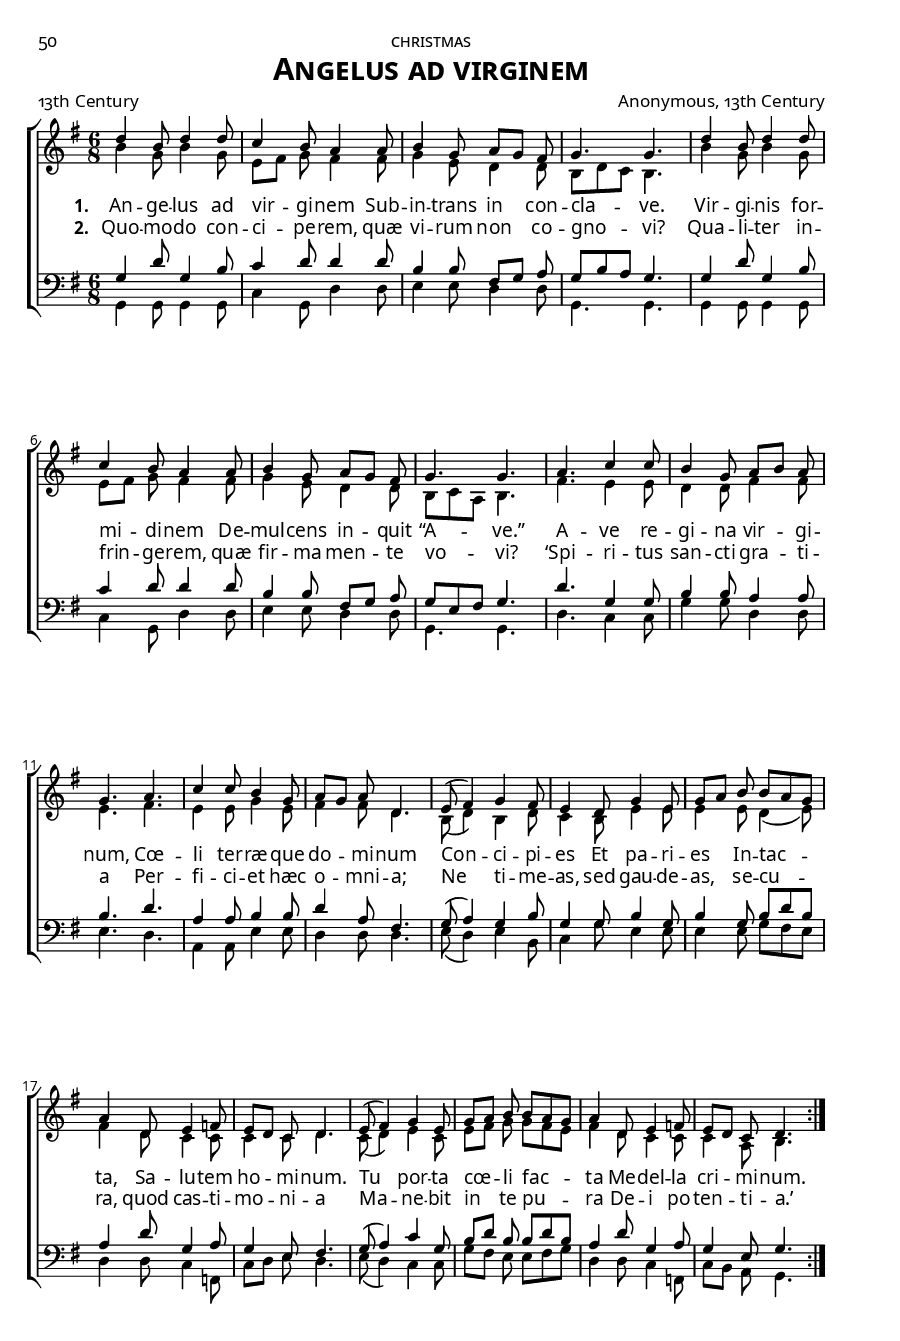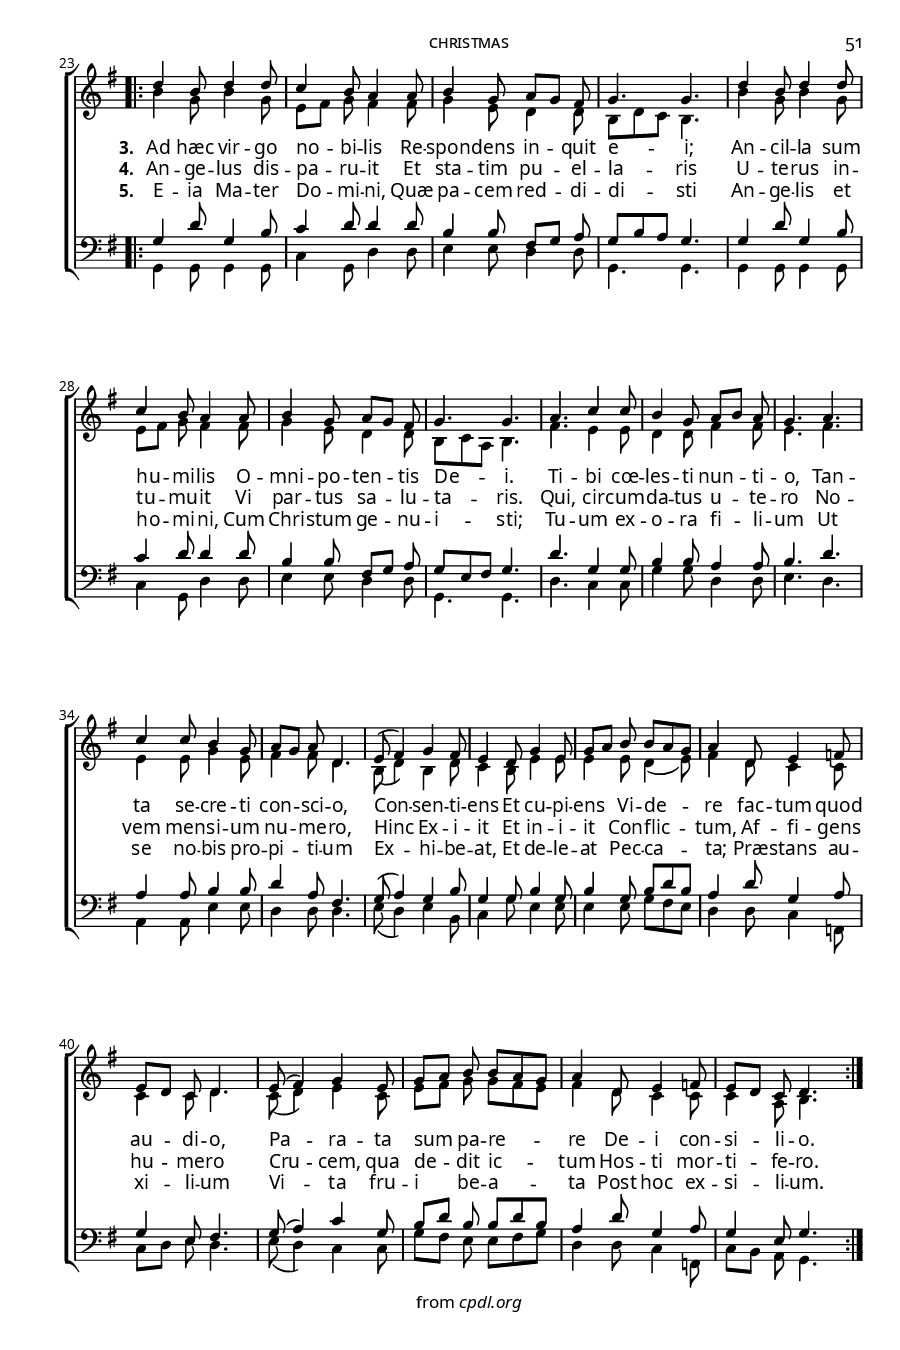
\version "2.14.2"
\include "util.ly"
\version "2.14.2"
#(set-global-staff-size 15) \paper{ #(define fonts (make-pango-font-tree "GoudyOlSt BT" "Garamond Premier Pro" "Garamond Premier Pro" (/ 15 20))) }
\header {
  title = \markup{\override #'(font-name . "Garamond Premier Pro Semibold"){ \abs-fontsize #15 \smallCapsOldStyle"Angelus ad virginem"}}
  poet = \markup\oldStyleNum"13th Century"
  composer = \markup\oldStyleNum"Anonymous, 13th Century"
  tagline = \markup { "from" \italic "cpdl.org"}
}
\paper {
  %print-all-headers = ##f
  paper-height = 9\in
  paper-width = 6\in
  indent = 0\in
  %system-system-spacing = #'((basic-distance . 10) (padding . 0))
  %system-system-spacing =
  %  #'((basic-distance . 0)
  %     (minimum-distance . 0)
  %     (padding . -0.35)
  %     (stretchability . 100))
  ragged-last-bottom = ##f
  ragged-bottom = ##f
  two-sided = ##t
  inner-margin = 0.5\in
  outer-margin = 0.25\in
  top-margin = 0.25\in
  bottom-margin = 0.25\in
  first-page-number = #050
  print-first-page-number = ##t
  headerLine = \markup{\override #'(font-name . "Garamond Premier Pro") \smallCapsOldStyle"christmas"}
  oddHeaderMarkup = \markup\fill-line{
     \override #'(font-name . "Garamond Premier Pro")\abs-fontsize #8.5
     \combine 
        \fill-line{"" \on-the-fly #print-page-number-check-first
        \oldStylePageNum""
        }
        \fill-line{\headerLine}
  }
  evenHeaderMarkup = \markup {
     \override #'(font-name . "Garamond Premier Pro")\abs-fontsize #8.5
     \combine
        \on-the-fly #print-page-number-check-first
        \oldStylePageNum""
        \fill-line{\headerLine}
  }
}
global = {
  \key g \major
  \time 6/8
  \autoBeamOff
  \override DynamicLineSpanner #'staff-padding = #0.0
  \override DynamicLineSpanner #'Y-extent = #'(-1 . 1)
}

sopMusic = \relative c'' {
  \repeat volta 2 {
    d4 b8 d4 d8 |
    c4 b8 a4 a8 |
    b4 g8 a[ g] fis |
    g4. g |
    d'4 b8 d4 d8 |
    
    c4 b8 a4 a8 |
    b4 g8 a[ g] fis |
    g4. g |
    a c4 c8 |
    b4 g8 a[ b] a |
    g4. a |
    
    %page2
    c4 c8 b4 g8 |
    a[ g] a d,4. |
    e8( fis4) g fis8 |
    e4 d8 g4 e8 |
    g[ a] b b[ a g] |
    a4 d,8 e4 f8 |
    
    e[ d] c d4. |
    e8( fis4) g e8 |
    g[ a] b b[ a g] |
    a4 d,8 e4 f8 |
    e[ d] c d4. \break
  }
}
sopWords = \lyricmode {
  
}

altoMusic = \relative c'' {
  b4 g8 b4 g8 |
  e8[ fis] g8 fis4 fis8 |
  g4 e8 d4 d8 |
  b[ d c] b4. |
  
  b'4 g8 b4 g8 |
  e8[ fis] g8 fis4 fis8 |
  g4 e8 d4 d8 |
  b[ c a] b4. |
  
  fis'4. e4 e8 |
  d4 d8 fis4 fis8 |
  e4. fis |
  e4 e8 g4 e8 |
  fis4 fis8 d4. |
  
  b8( d4) b4 d8 |
  c4 b8 e4 e8 |
  e4 e8 d4( e8) |
  fis4 d8 c4 c8 |
  c4 c8 d4. |
  
  c8( d4) e4 c8 |
  e8[ fis] g g[ fis e] |
  fis4 d8 c4 c8 |
  c4 a8 b4.
}
altoWords = \lyricmode {
  \dropLyricsIX
  \set stanza = #"1. "
  An -- ge -- lus ad vir -- gi -- nem
      Sub -- in -- trans in con -- cla -- ve.
  Vir -- gi -- nis for -- mi -- di -- nem
      De -- mul -- cens in -- quit “A -- ve.”
  A -- ve re -- gi -- na vir -- gi -- num,
  Cœ -- li ter -- ræ -- que do -- mi -- num
      Con -- ci -- pi -- es
      Et pa -- ri -- es
      In -- tac -- ta,
      Sa -- lu -- tem ho -- mi -- num.
      Tu por -- ta cœ -- li fac -- ta
      Me -- del -- la cri -- mi -- num.
      
  \set stanza = #"3. "
  Ad hæc vir -- go no -- bi -- lis
      Re -- spon -- dens in -- quit e -- i;
  An -- cil -- la sum hu -- mi -- lis
      O -- mni -- po -- ten -- tis De -- i.
  Ti -- bi cœ -- les -- ti nun -- ti -- o,
  Tan -- ta se -- cre -- ti con -- sci -- o,
      Con -- sen -- ti -- ens
      Et cu -- pi -- ens
      Vi -- de -- re
      fac -- tum quod au -- di -- o,
      Pa -- ra -- ta sum pa -- re -- re
      De -- i con -- si -- li -- o.
}
altoWordsII = \lyricmode {
  \dropLyricsIX
%\markup\italic
  \set stanza = #"2. "
  Quo -- mo -- do con -- ci -- pe -- rem,
      quæ vi -- rum non co -- gno -- vi?
  Qua -- li -- ter in -- frin -- ge -- rem,
      quæ fir -- ma men -- te vo -- vi?
  ‘Spi -- ri -- tus san -- cti gra -- ti -- a
  Per -- fi -- ci -- et hæc o -- mni -- a;
      Ne ti -- me -- as,
      sed gau -- de -- as,
      se -- cu -- ra,
      quod cas -- ti -- mo -- ni -- a
      Ma -- ne -- bit in te pu -- ra
      De -- i po -- ten -- ti -- a.’
      
  \set stanza = #"4. "
  An -- ge -- lus dis -- pa -- ru -- it
      Et sta -- tim pu -- el -- la -- ris
  U -- te -- rus in -- tu -- mu -- it
      Vi par -- tus sa -- lu -- ta -- ris.
  Qui, cir -- cum -- da -- tus u -- te -- ro
  No -- vem men -- si -- um nu -- me -- ro,
      Hinc Ex -- i -- it
      Et in -- i -- it
      Con -- flic -- tum,
      Af -- fi -- gens hu -- me -- ro
      Cru -- cem, qua de -- dit ic -- tum
      Hos -- ti mor -- ti -- fe -- ro.
}
altoWordsIII = \lyricmode {
  \dropLyricsIX
  \repeat unfold 74 \skip1
  \set stanza = #"5. "
  E -- ia Ma -- ter Do -- mi -- ni,
      Quæ pa -- cem red -- di -- di -- sti
  An -- ge -- lis et ho -- mi -- ni,
      Cum Chri -- stum ge -- nu -- i -- sti;
  Tu -- um ex -- o -- ra fi -- li -- um
  Ut se no -- bis pro -- pi -- ti -- um
      Ex -- hi -- be -- at,
      Et de -- le -- at
      Pec -- ca -- ta;
      Præ -- stans au -- xi -- li -- um
      Vi -- ta fru -- i be -- a -- ta
      Post hoc ex -- si -- li -- um.
}
altoWordsIV = \lyricmode {
}
altoWordsV = \lyricmode {
}
altoWordsVI = \lyricmode {
  \set stanza = #"6. "
  \set ignoreMelismata = ##t
}
tenorMusic = \relative c' {
  g4 d'8 g,4 b8 |
  c4 d8 d4 d8 |
  b4 b8 fis8[ g] a8 |
  g[ b a] g4. |
  
  g4 d'8 g,4 b8 |
  c4 d8 d4 d8 |
  b4 b8 fis8[ g] a8 |
  g[ e fis] g4. |
  
  d'4. g,4 g8 |
  b4 b8 a4 a8 |
  b4. d |
  a4 a8 b4 b8 |
  d4 a8 fis4. |
  
  g8( a4) g4 b8 |
  g4 g8 b4 g8 |
  b4 g8 b[ d b] |
  a4 d8 g,4 a8 |
  g4 e8 fis4. |
  
  g8( a4) c4 g8 |
  b[ d] b b[ d b] |
  a4 d8 g,4 a8 |
  g4 e8 g4.
}
tenorWords = \lyricmode {

}

bassMusic = \relative c {
  g4 g8 g4 g8 |
  c4 g8 d'4 d8 |
  e4 e8 d4 d8 |
  g,4. g |
  
  g4 g8 g4 g8 |
  c4 g8 d'4 d8 |
  e4 e8 d4 d8 |
  g,4. g |
  
  d'4. c4 c8 |
  g'4 g8 d4 d8 |
  e4. d |
  a4 a8 e'4 e8 |
  d4 d8 d4. |
  
  e8( d4) e4 b8 |
  c4 g'8 e4 e8 |
  e4 e8 g[ fis e] |
  d4 d8 c4 f,8 |
  c'[ d] e d4. |
  
  e8( d4) c4 c8 |
  g'[ fis] e e[ fis g] |
  d4 d8 c4 f,8 |
  c'[ b] a g4.
}
bassWords = \lyricmode {

}

pianoRH = \relative c' {
  
}
pianoLH = \relative c' {
  
}

\score {
  <<
   \new ChoirStaff <<
    \new Staff = women <<
      \new Voice = "sopranos" { \voiceOne << \global \repeat unfold 2 \sopMusic >> }
      \new Voice = "altos" { \voiceTwo << \global \repeat unfold 2 \altoMusic >> }
    >>
    \new Lyrics \with { alignAboveContext = #"women" \override VerticalAxisGroup #'nonstaff-relatedstaff-spacing = #'((basic-distance . 1))} \lyricsto "sopranos" \sopWords
    \new Lyrics = "altosVI"  \with { alignBelowContext = #"women" } \lyricsto "altos" \altoWordsVI
    \new Lyrics = "altosV"  \with { alignBelowContext = #"women" } \lyricsto "altos" \altoWordsV
    \new Lyrics = "altosIV"  \with { alignBelowContext = #"women" } \lyricsto "altos" \altoWordsIV
    \new Lyrics = "altosIII"  \with { alignBelowContext = #"women" } \lyricsto "altos" \altoWordsIII
    \new Lyrics = "altosII"  \with { alignBelowContext = #"women" } \lyricsto "altos" \altoWordsII
    \new Lyrics = "altos"  \with { alignBelowContext = #"women" \override VerticalAxisGroup #'nonstaff-relatedstaff-spacing = #'((padding . -0.4))} \lyricsto "altos" \altoWords
   \new Staff = men <<
      \clef bass
      \new Voice = "tenors" { \voiceOne << \global \repeat unfold 2 \tenorMusic >> }
      \new Voice = "basses" { \voiceTwo << \global \repeat unfold 2 \bassMusic >> }
    >>
    \new Lyrics \with { alignAboveContext = #"men" \override VerticalAxisGroup #'nonstaff-relatedstaff-spacing = #'((basic-distance . 1)) } \lyricsto "tenors" \tenorWords
    \new Lyrics \with { alignBelowContext = #"men" \override VerticalAxisGroup #'nonstaff-relatedstaff-spacing = #'((basic-distance . 1)) } \lyricsto "basses" \bassWords
  >>
%    \new PianoStaff << \new Staff { \new Voice { \pianoRH } } \new Staff { \clef "bass" \pianoLH } >>
  >>
  \layout {
    \context {
      \Score
      %\override SpacingSpanner #'base-shortest-duration = #(ly:make-moment 1 8)
      %\override SpacingSpanner #'common-shortest-duration = #(ly:make-moment 1 4)
    }
    \context {
      % Remove all empty staves
      % \Staff \RemoveEmptyStaves \override VerticalAxisGroup #'remove-first = ##t
    }
    \context {
      \Lyrics
      \override LyricText #'X-offset = #center-on-word
    }
  }
  \midi {
    \tempo 4 = 90
    \set Staff.midiInstrument = "flute"
  
    \context {
      \Voice
      \remove "Dynamic_performer"
    }
  }
}
